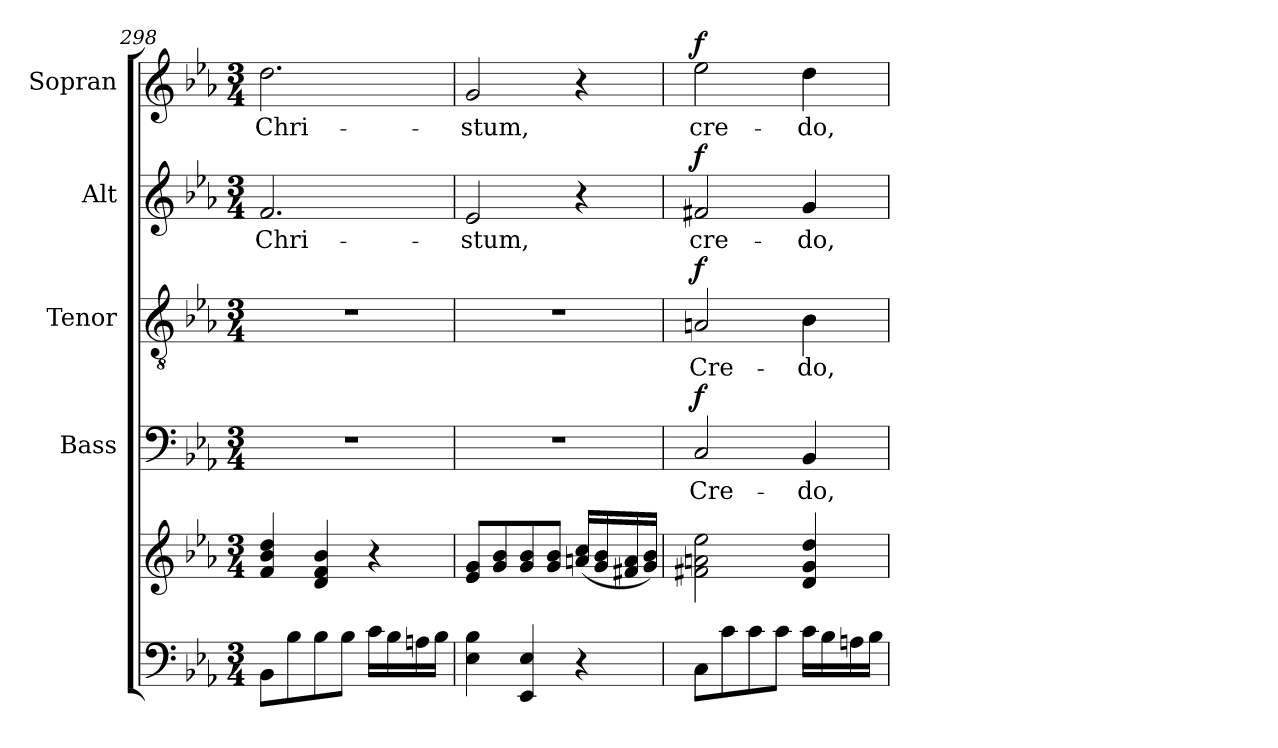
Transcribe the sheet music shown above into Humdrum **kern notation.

**kern	**kern	**kern	**text	**dynam	**kern	**text	**dynam	**kern	**text	**dynam	**kern	**text	**dynam
*part5	*part5	*part4	*part4	*part4	*part3	*part3	*part3	*part2	*part2	*part2	*part1	*part1	*part1
*staff6	*staff5	*staff4	*staff4	*staff4	*staff3	*staff3	*staff3	*staff2	*staff2	*staff2	*staff1	*staff1	*staff1
*	*	*I"Bass	*	*	*I"Tenor	*	*	*I"Alt	*	*	*I"Sopran	*	*
*	*	*I'B.	*	*	*I'T.	*	*	*I'A.	*	*	*I'S.	*	*
*clefF4	*clefG2	*clefF4	*	*	*clefGv2	*	*	*clefG2	*	*	*clefG2	*	*
*k[b-e-a-]	*k[b-e-a-]	*k[b-e-a-]	*	*	*k[b-e-a-]	*	*	*k[b-e-a-]	*	*	*k[b-e-a-]	*	*
*E-:	*E-:	*E-:	*	*	*E-:	*	*	*E-:	*	*	*E-:	*	*
*M3/4	*M3/4	*M3/4	*	*	*M3/4	*	*	*M3/4	*	*	*M3/4	*	*
=298	=298	=298	=298	=298	=298	=298	=298	=298	=298	=298	=298	=298	=298
!	!	!	!	!	!	!	!	!	!LO:LY:b	!	!	!LO:LY:b	!
8BB-\L	4f/ 4b-/ 4dd/	2.r	.	.	2.r	.	.	2.f/	Chri-	.	2.dd\	Chri-	.
8B-\	.	.	.	.	.	.	.	.	.	.	.	.	.
8B-\	4d/ 4f/ 4b-/	.	.	.	.	.	.	.	.	.	.	.	.
8B-\J	.	.	.	.	.	.	.	.	.	.	.	.	.
16c\LL	4r	.	.	.	.	.	.	.	.	.	.	.	.
16B-\	.	.	.	.	.	.	.	.	.	.	.	.	.
16An\	.	.	.	.	.	.	.	.	.	.	.	.	.
16B-\JJ	.	.	.	.	.	.	.	.	.	.	.	.	.
=299	=299	=299	=299	=299	=299	=299	=299	=299	=299	=299	=299	=299	=299
!	!	!	!	!	!	!	!	!	!LO:LY:b	!	!	!LO:LY:b	!
4E-\ 4B-\	8e-/ 8g/L	2.r	.	.	2.r	.	.	2e-/	-stum,	.	2g/	-stum,	.
.	8g/ 8b-/	.	.	.	.	.	.	.	.	.	.	.	.
4EE-/ 4E-/	8g/ 8b-/	.	.	.	.	.	.	.	.	.	.	.	.
.	8g/ 8b-/J	.	.	.	.	.	.	.	.	.	.	.	.
4r	(<16an/ 16cc/LL	.	.	.	.	.	.	4r	.	.	4r	.	.
.	16g/ 16b-/	.	.	.	.	.	.	.	.	.	.	.	.
.	16f#X/ 16a/	.	.	.	.	.	.	.	.	.	.	.	.
.	16g/ 16b-/JJ)	.	.	.	.	.	.	.	.	.	.	.	.
=300	=300	=300	=300	=300	=300	=300	=300	=300	=300	=300	=300	=300	=300
!	!	!	!LO:LY:b	!LO:DY:a	!	!LO:LY:b	!LO:DY:a	!	!LO:LY:b	!LO:DY:a	!	!LO:LY:b	!LO:DY:a
8C\L	2f#X\ 2an\ 2ee-\	2C/	Cre-	f	2An/	Cre-	f	2f#X/	cre-	f	2ee-\	cre-	f
8c\	.	.	.	.	.	.	.	.	.	.	.	.	.
8c\	.	.	.	.	.	.	.	.	.	.	.	.	.
8c\J	.	.	.	.	.	.	.	.	.	.	.	.	.
!	!	!	!LO:LY:b	!	!	!LO:LY:b	!	!	!LO:LY:b	!	!	!LO:LY:b	!
16c\LL	4d/ 4g/ 4dd/	4BB-/	-do,	.	4B-\	-do,	.	4g/	-do,	.	4dd\	-do,	.
16B-\	.	.	.	.	.	.	.	.	.	.	.	.	.
16An\	.	.	.	.	.	.	.	.	.	.	.	.	.
16B-\JJ	.	.	.	.	.	.	.	.	.	.	.	.	.
=	=	=	=	=	=	=	=	=	=	=	=	=	=
*-	*-	*-	*-	*-	*-	*-	*-	*-	*-	*-	*-	*-	*-
